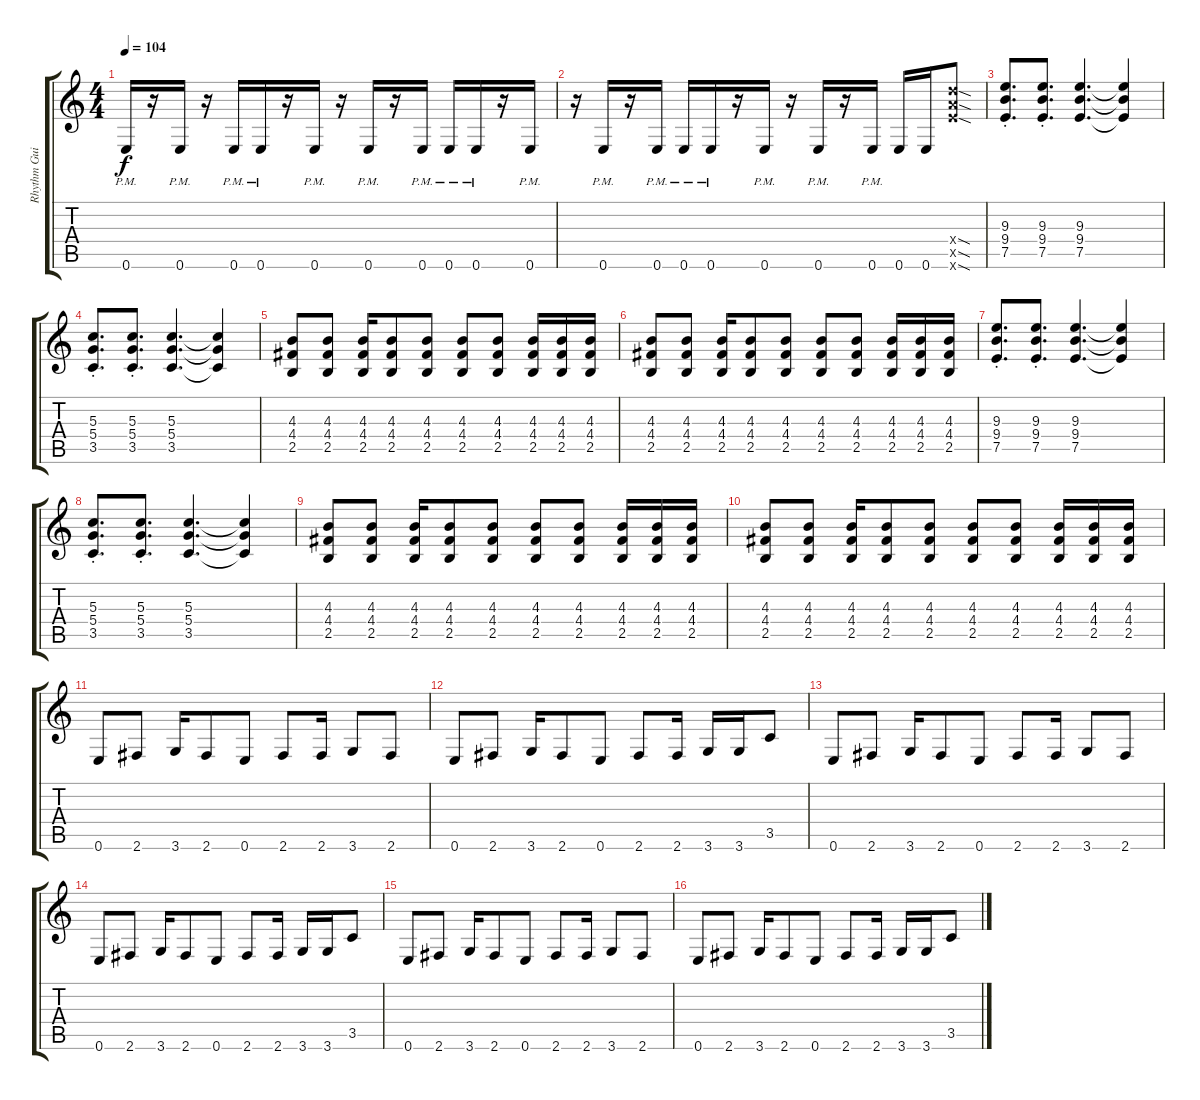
\track ("Rhythm Guitar" "Rhythm Gui") {instrument distortionguitar}
\staff {score tabs}
\tuning (E4 B3 G3 D3 A2 E2) {hide}
\ts (4 4)
\tempo 104
\clef g2
\ks c
0.6{pm}.16{dy f} r.16 0.6{pm}.16 r.16 0.6{pm}.16 0.6{pm}.16 r.16 0.6{pm}.16 r.16 0.6{pm}.16 r.16 0.6{pm}.16 0.6{pm}.16 0.6{pm}.16 r.16 0.6{pm}.16 |
r.16 0.6{pm}.16 r.16 0.6{pm}.16 0.6{pm}.16 0.6{pm}.16 r.16 0.6{pm}.16 r.16 0.6{pm}.16 r.16 0.6{pm}.16 0.6.16 0.6.16 (12.4{sod x} 12.5{sod x} 12.6{sod x}).8 |
(9.3{st} 9.4{st} 7.5{st}).8{d} (9.3{st} 9.4{st} 7.5{st}).8{d} (9.3 9.4 7.5).4{d} (9.3{t} 9.4{t} 7.5{t}).4 |
(5.3{st} 5.4{st} 3.5{st}).8{d} (5.3{st} 5.4{st} 3.5{st}).8{d} (5.3 5.4 3.5).4{d} (5.3{t} 5.4{t} 3.5{t}).4 |
(4.3 4.4 2.5).8 (4.3 4.4 2.5).8 (4.3 4.4 2.5).16 (4.3 4.4 2.5).8 (4.3 4.4 2.5).8 (4.3 4.4 2.5).8 (4.3 4.4 2.5).8 (4.3 4.4 2.5).16 (4.3 4.4 2.5).16 (4.3 4.4 2.5).16 |
(4.3 4.4 2.5).8 (4.3 4.4 2.5).8 (4.3 4.4 2.5).16 (4.3 4.4 2.5).8 (4.3 4.4 2.5).8 (4.3 4.4 2.5).8 (4.3 4.4 2.5).8 (4.3 4.4 2.5).16 (4.3 4.4 2.5).16 (4.3 4.4 2.5).16 |
(9.3{st} 9.4{st} 7.5{st}).8{d} (9.3{st} 9.4{st} 7.5{st}).8{d} (9.3 9.4 7.5).4{d} (9.3{t} 9.4{t} 7.5{t}).4 |
(5.3{st} 5.4{st} 3.5{st}).8{d} (5.3{st} 5.4{st} 3.5{st}).8{d} (5.3 5.4 3.5).4{d} (5.3{t} 5.4{t} 3.5{t}).4 |
(4.3 4.4 2.5).8 (4.3 4.4 2.5).8 (4.3 4.4 2.5).16 (4.3 4.4 2.5).8 (4.3 4.4 2.5).8 (4.3 4.4 2.5).8 (4.3 4.4 2.5).8 (4.3 4.4 2.5).16 (4.3 4.4 2.5).16 (4.3 4.4 2.5).16 |
(4.3 4.4 2.5).8 (4.3 4.4 2.5).8 (4.3 4.4 2.5).16 (4.3 4.4 2.5).8 (4.3 4.4 2.5).8 (4.3 4.4 2.5).8 (4.3 4.4 2.5).8 (4.3 4.4 2.5).16 (4.3 4.4 2.5).16 (4.3 4.4 2.5).16 |
0.6.8 2.6.8 3.6.16 2.6.8 0.6.8 2.6.8 2.6.16 3.6.8 2.6.8 |
0.6.8 2.6.8 3.6.16 2.6.8 0.6.8 2.6.8 2.6.16 3.6.16 3.6.16 3.5.8 |
0.6.8 2.6.8 3.6.16 2.6.8 0.6.8 2.6.8 2.6.16 3.6.8 2.6.8 |
0.6.8 2.6.8 3.6.16 2.6.8 0.6.8 2.6.8 2.6.16 3.6.16 3.6.16 3.5.8 |
0.6.8 2.6.8 3.6.16 2.6.8 0.6.8 2.6.8 2.6.16 3.6.8 2.6.8 |
0.6.8 2.6.8 3.6.16 2.6.8 0.6.8 2.6.8 2.6.16 3.6.16 3.6.16 3.5.8
